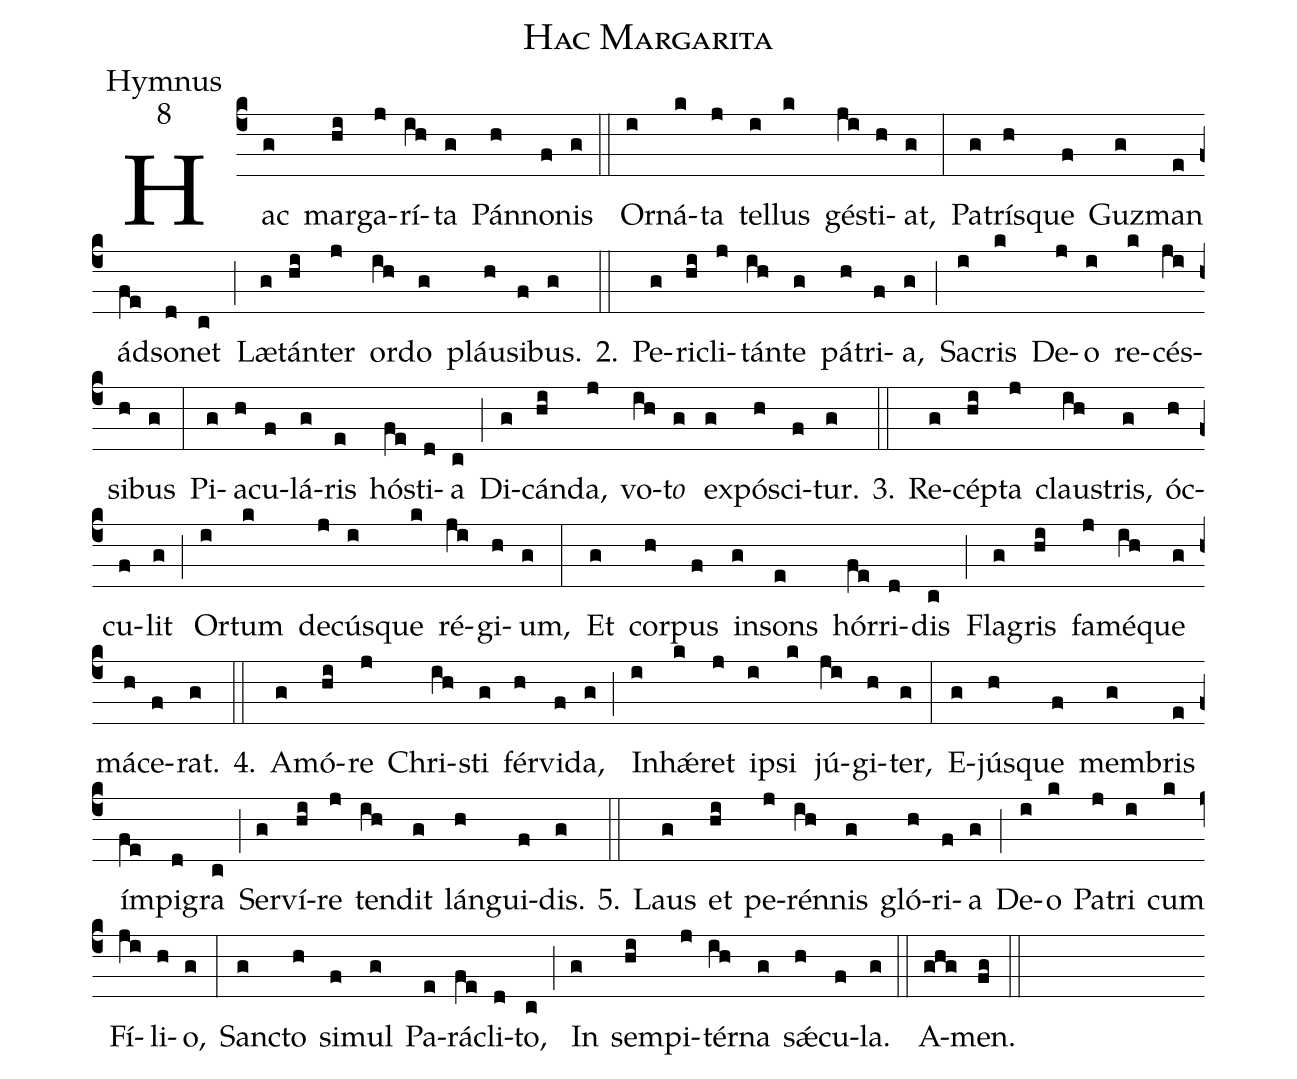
name:Hac Margarita;
office-part:Hymnus;
mode:8;
%%
(c4) Hac(g) mar(hi)ga(j)rí(ih)ta(g) Pán(h)no(f)nis(g) (::)
Or(i)ná(k)ta(j) tel(i)lus(k) gé(ji)sti(h)at,(g) (:)
Pa(g)trí(h)sque(f) Guz(g)man(e) ád(fe)so(d)net(c) (;) Læ(g)tán(hi)ter(j) or(ih)do(g) pláu(h)si(f)bus.(g) 2.(::) Pe(g)ri(hi)cli(j)tán(ih)te(g) pá(h)tri(f)a,(g) (;) Sa(i)cris(k) De(j)o(i) re(k)cés(ji)si(h)bus(g) (:)
Pi(g)a(h)cu(f)lá(g)ris(e) hó(fe)sti(d)a(c) (;) Di(g)cán(hi)da,(j) vo(ih)t<i>o</i>(g) ex(g)pó(h)sci(f)tur.(g) 3.(::) Re(g)cép(hi)ta(j) clau(ih)stris,(g) óc(h)cu(f)lit(g) (;) Or(i)tum(k) de(j)cú(i)sque(k) ré(ji)gi(h)um,(g) (:)
Et(g) cor(h)pus(f) in(g)sons(e) hór(fe)ri(d)dis(c) (;) Fla(g)gris(hi) fa(j)mé(ih)que(g) má(h)ce(f)rat.(g) 4.(::) A(g)mó(hi)re(j) Chri(ih)sti(g) fér(h)vi(f)da,(g) (;) In(i)h<sp>'ae</sp>(k)ret(j) i(i)psi(k) jú(ji)gi(h)ter,(g) (:)
E(g)jús(h)que(f) mem(g)bris(e) ím(fe)pi(d)gra(c) (;) Ser(g)ví(hi)re(j) ten(ih)dit(g) lán(h)gui(f)dis.(g) 5.(::) Laus(g) et(hi) pe(j)rén(ih)nis(g) gló(h)ri(f)a(g) (;) De(i)o(k) Pa(j)tri(i) cum(k) Fí(ji)li(h)o,(g) (:)
San(g)cto(h) si(f)mul(g) Pa(e)rá(fe)cli(d)to,(c) (;) In(g) sem(hi)pi(j)tér(ih)na(g) s<sp>'ae</sp>(h)cu(f)la.(g) (::)
A(ghg)men.(fg) (::)
